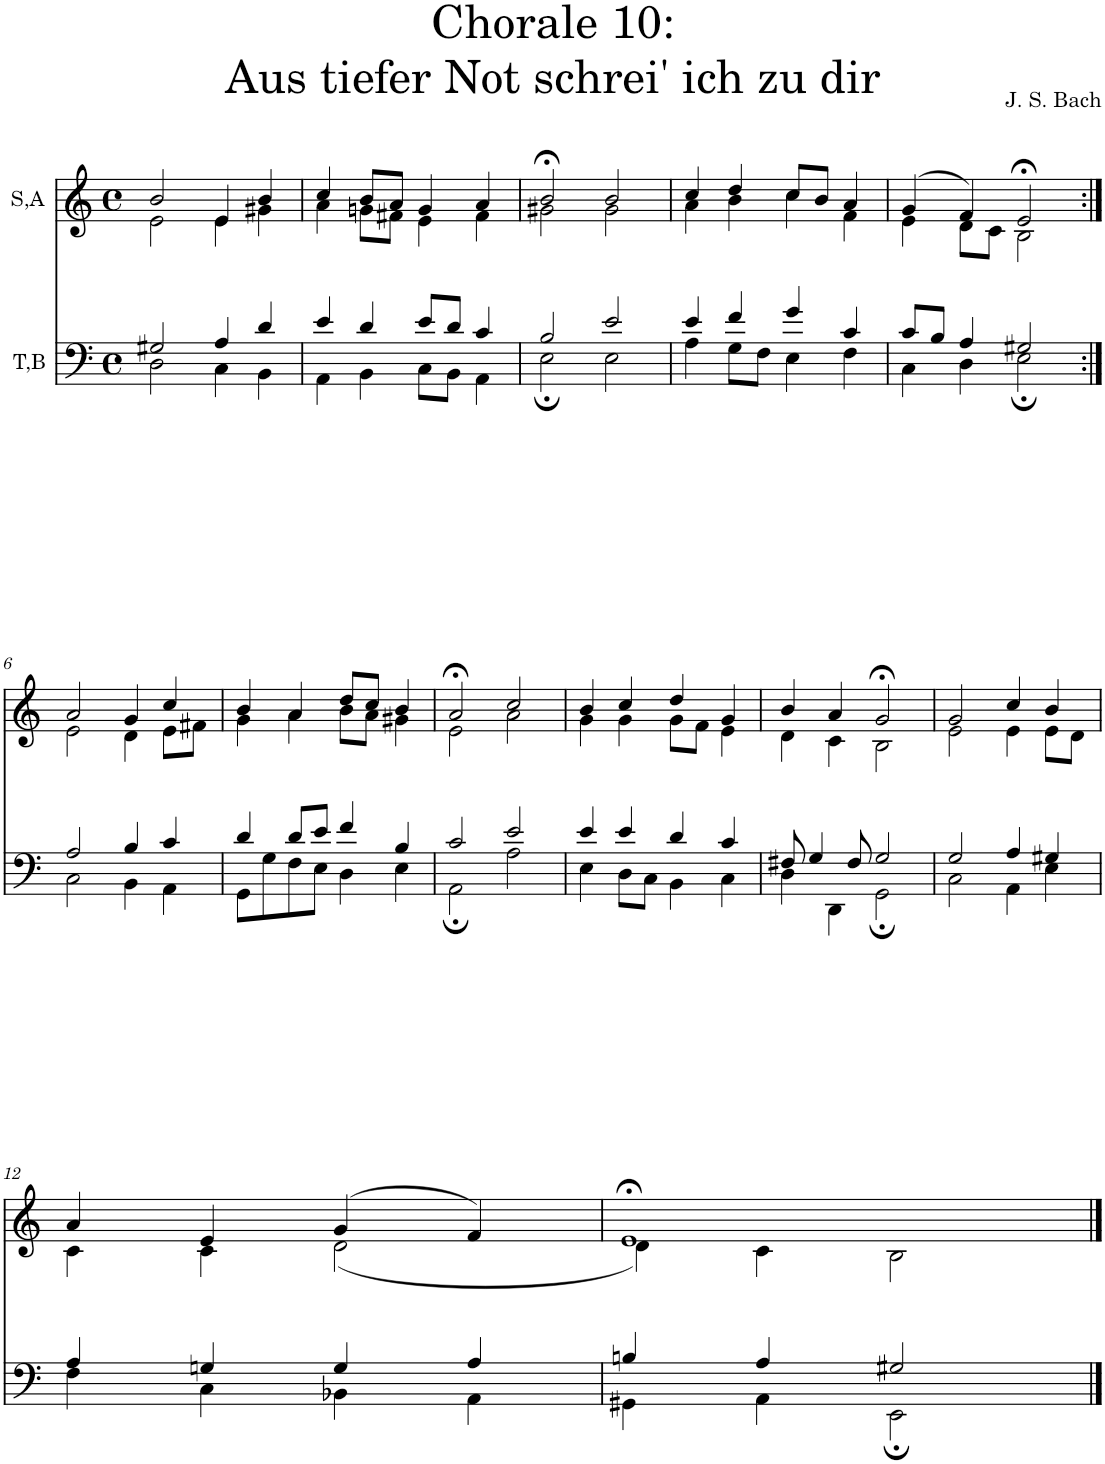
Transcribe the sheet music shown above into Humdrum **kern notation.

**kern	**kern
*part2	*part1
*staff2	*staff1
*I"T,B	*I"S,A
*clefF4	*clefG2
*k[]	*k[]
*M4/4	*M4/4
*met(c)	*met(c)
=1	=1
*^	*^
2G#X/	2D\	2b/	2e\
4A/	4C\	4e/	4e\
4d/	4BB\	4b/	4g#X\
=2	=2	=2	=2
4e/	4AA\	4cc/	4a\
4d/	4BB\	8b/L	8gn\L
.	.	8a/J	8f#X\J
8e/L	8C\L	4g/	4e\
8d/J	8BB\J	.	.
4c/	4AA\	4a/	4f#\
=3	=3	=3	=3
2B/	2E;\	2b;</	2g#X\
2e/	2E\	2b/	2g#\
=4	=4	=4	=4
4e/	4A\	4cc/	4a\
4f/	8G\L	4dd/	4b\
.	8F\J	.	.
4g/	4E\	8cc/L	4cc\
.	.	8b/J	.
4c/	4F\	4a/	4f\
=5	=5	=5	=5
8c/L	4C\	(>4g/	4e\
8B/J	.	.	.
4A/	4D\	4f/)	8d\L
.	.	.	8c\J
2G#X/	2E;\	2e;</	2B\
!!LO:LB:g=z	!!
=6:|!	=6:|!	=6:|!	=6:|!
2A/	2C\	2a/	2e\
4B/	4BB\	4g/	4d\
4c/	4AA\	4cc/	8e\L
.	.	.	8f#X\J
=7	=7	=7	=7
4d/	8GG\L	4b/	4g\
.	8G\	.	.
8d/L	8F\	4a/	4a\
8e/J	8E\J	.	.
4f/	4D\	8dd/L	8b\L
.	.	8cc/J	8a\J
4B/	4E\	4b/	4g#X\
=8	=8	=8	=8
2c/	2AA;\	2a;</	2e\
2e/	2A\	2cc/	2a\
=9	=9	=9	=9
4e/	4E\	4b/	4g\
4e/	8D\L	4cc/	4g\
.	8C\J	.	.
4d/	4BB\	4dd/	8g\L
.	.	.	8f\J
4c/	4C\	4g/	4e\
=10	=10	=10	=10
8F#X/	4D\	4b/	4d\
4G/	.	.	.
.	4DD\	4a/	4c\
8F#/	.	.	.
2G/	2GG;\	2g;</	2B\
=11	=11	=11	=11
2G/	2C\	2g/	2e\
4A/	4AA\	4cc/	4e\
4G#X/	4E\	4b/	8e\L
.	.	.	8d\J
!!LO:LB:g=z	!!
=12	=12	=12	=12
4A/	4F\	4a/	4c\
4Gn/	4C\	4e/	4c\
4G/	4BB-X\	(>4g/	(<2d\
4A/	4AA\	4f/)	.
=13	=13	=13	=13
4Bn/	4GG#X\	1e;<	4d\)
4A/	4AA\	.	4c\
2G#X/	2EE;\	.	2B\
*v	*v	*	*
*	*v	*v
==	==
*-	*-
